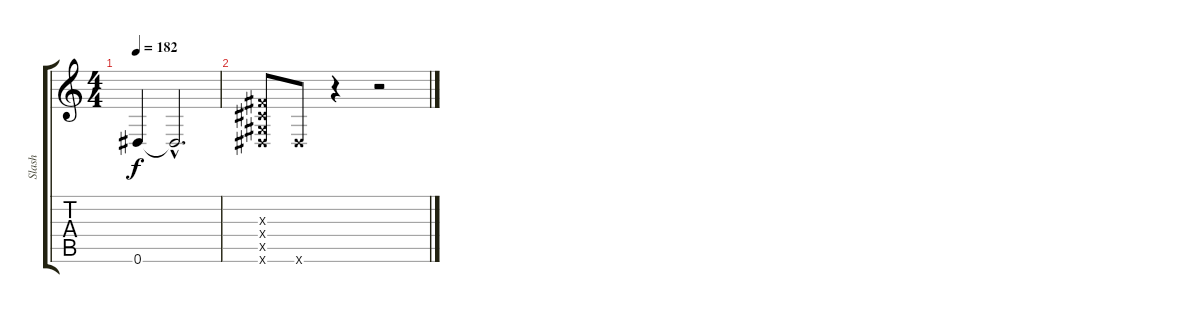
\track ("Slash" "Slash") {instrument distortionguitar}
\staff {score tabs}
\tuning (Eb4 Bb3 Gb3 Db3 Ab2 Eb2) {hide}
\ts (4 4)
\tempo 182
\clef g2
\ks c
0.6{t}.4{dy f} 0.6{hac t}.2{d} |
(0.3{x} 0.4{x} 0.5{x} 0.6{x}).8 0.6{x}.8 r.4 r.2
